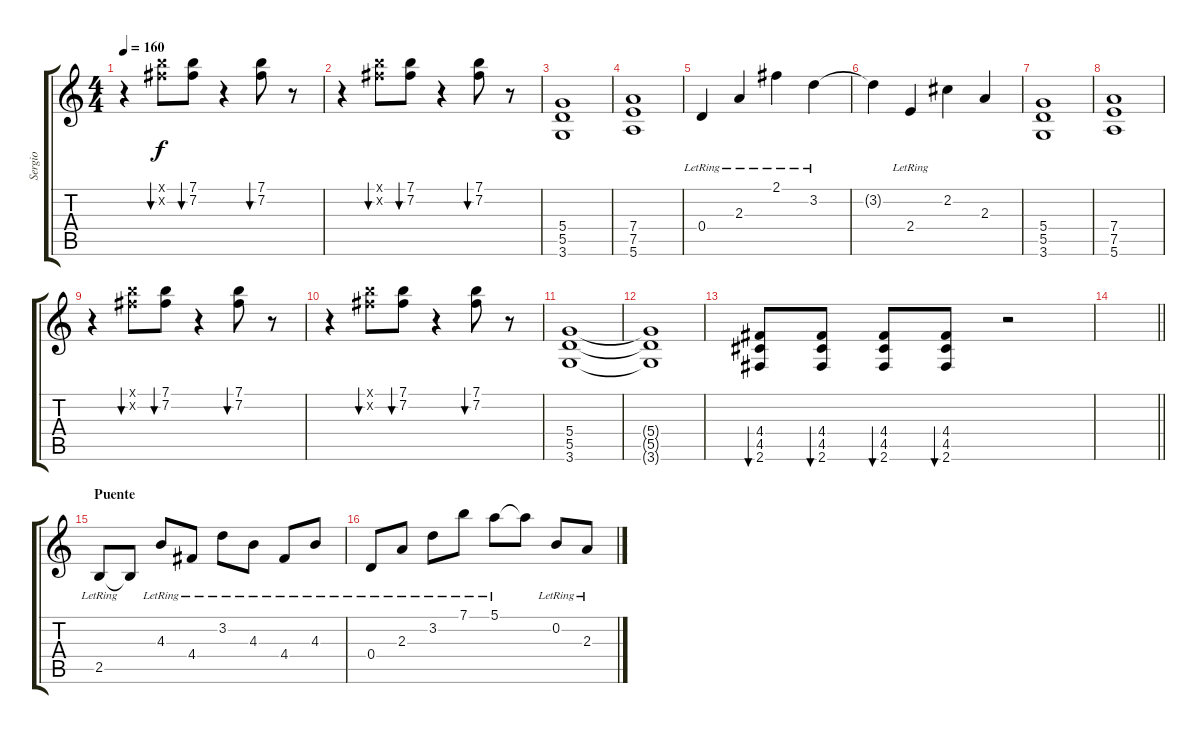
\track ("Sergio " "Sergio ") {instrument electricguitarjazz}
\staff {score tabs}
\tuning (E4 B3 G3 D3 A2 E2) {hide}
\ts (4 4)
\tempo 160
\clef g2
\ks c
r.4{dy f volume 14 instrument electricguitarclean} (7.1{x} 7.2{x}).8{bu 120} (7.1 7.2).8{bu 240} r.4 (7.1 7.2).8{bu 240} r.8 |
r.4 (7.1{x} 7.2{x}).8{bu 120} (7.1 7.2).8{bu 240} r.4 (7.1 7.2).8{bu 240} r.8 |
(5.4 5.5 3.6).1{volume 13 instrument overdrivenguitar} |
(7.4 7.5 5.6).1 |
0.4{lr}.4{instrument electricguitarjazz} 2.3{lr}.4 2.1{lr}.4 3.2{lr}.4 |
3.2{t}.4 2.4{lr}.4 2.2.4 2.3.4 |
(5.4 5.5 3.6).1{volume 13 instrument overdrivenguitar} |
(7.4 7.5 5.6).1 |
r.4{volume 14 instrument electricguitarclean} (7.1{x} 7.2{x}).8{bu 120} (7.1 7.2).8{bu 240} r.4 (7.1 7.2).8{bu 240} r.8 |
r.4 (7.1{x} 7.2{x}).8{bu 120} (7.1 7.2).8{bu 240} r.4 (7.1 7.2).8{bu 240} r.8 |
(5.4 5.5 3.6).1{volume 13 instrument overdrivenguitar} |
(5.4{t} 5.5{t} 3.6{t}).1 |
(4.4 4.5 2.6).8{bu 60} (4.4 4.5 2.6).8{bu 60} (4.4 4.5 2.6).8{bu 60} (4.4 4.5 2.6).8{bu 60} r.2 |
\barLineRight lightlight
|
\section ("" "Puente")
2.5{lr}.8{volume 11 instrument electricguitarclean} 2.5{t}.8 4.3{lr}.8 4.4{lr}.8 3.2{lr}.8 4.3{lr}.8 4.4{lr}.8 4.3{lr}.8 |
0.4{lr}.8 2.3{lr}.8 3.2{lr}.8 7.1{lr}.8 5.1{lr}.8 5.1{t}.8 0.2{lr}.8 2.3{lr}.8
